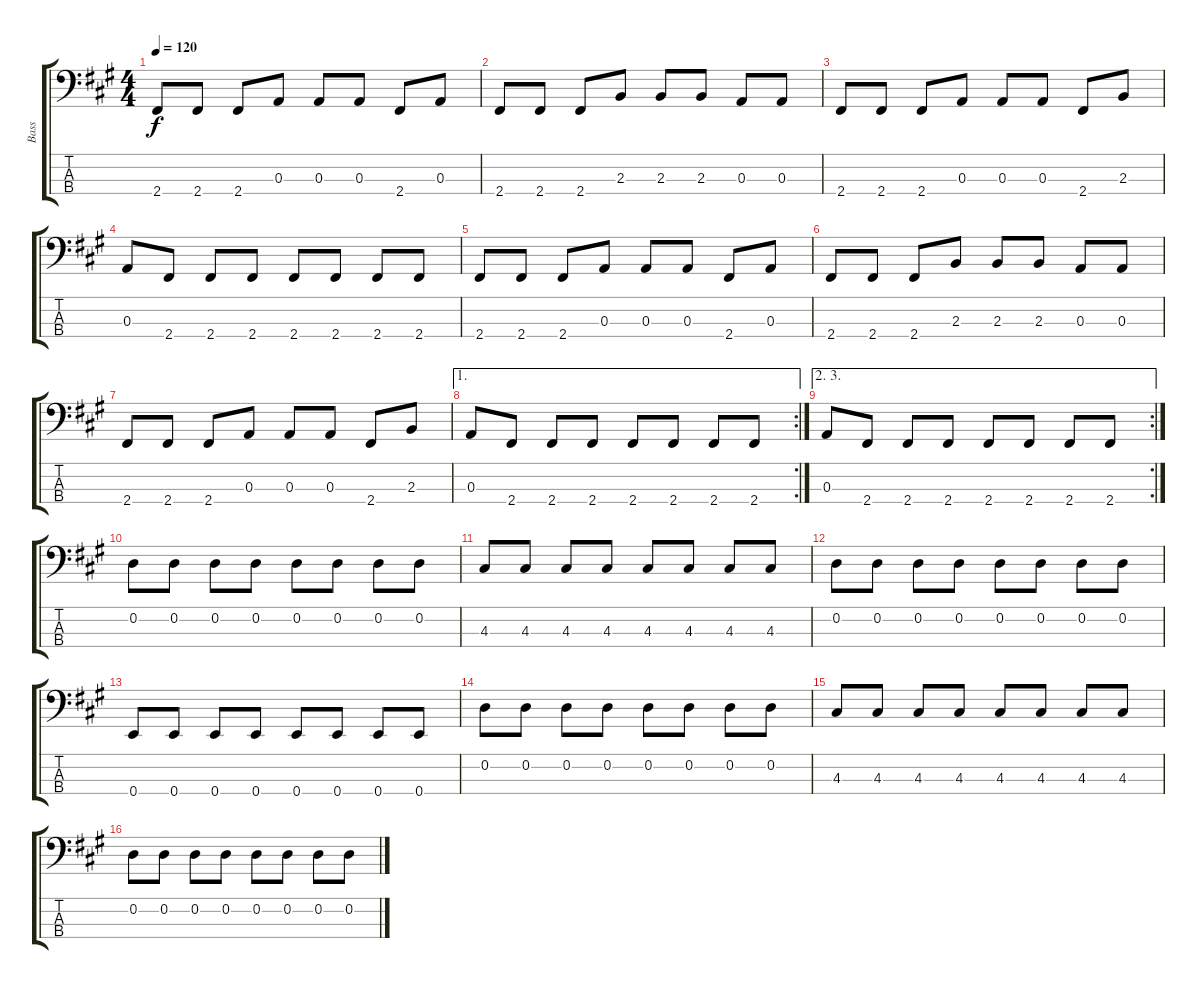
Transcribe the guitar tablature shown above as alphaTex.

\track ("Bass" "Bass") {instrument electricbassfinger}
\staff {score tabs}
\tuning (G2 D2 A1 E1) {hide}
\ts (4 4)
\tempo 120
\clef f4
\ks a
2.4.8{dy f} 2.4.8 2.4.8 0.3.8 0.3.8 0.3.8 2.4.8 0.3.8 |
2.4.8 2.4.8 2.4.8 2.3.8 2.3.8 2.3.8 0.3.8 0.3.8 |
2.4.8 2.4.8 2.4.8 0.3.8 0.3.8 0.3.8 2.4.8 2.3.8 |
0.3.8 2.4.8 2.4.8 2.4.8 2.4.8 2.4.8 2.4.8 2.4.8 |
2.4.8 2.4.8 2.4.8 0.3.8 0.3.8 0.3.8 2.4.8 0.3.8 |
2.4.8 2.4.8 2.4.8 2.3.8 2.3.8 2.3.8 0.3.8 0.3.8 |
2.4.8 2.4.8 2.4.8 0.3.8 0.3.8 0.3.8 2.4.8 2.3.8 |
\ae 1
\rc 2
0.3.8 2.4.8 2.4.8 2.4.8 2.4.8 2.4.8 2.4.8 2.4.8 |
\ae (2 3)
\rc 2
0.3.8 2.4.8 2.4.8 2.4.8 2.4.8 2.4.8 2.4.8 2.4.8 |
0.2.8 0.2.8 0.2.8 0.2.8 0.2.8 0.2.8 0.2.8 0.2.8 |
4.3.8 4.3.8 4.3.8 4.3.8 4.3.8 4.3.8 4.3.8 4.3.8 |
0.2.8 0.2.8 0.2.8 0.2.8 0.2.8 0.2.8 0.2.8 0.2.8 |
0.4.8 0.4.8 0.4.8 0.4.8 0.4.8 0.4.8 0.4.8 0.4.8 |
0.2.8 0.2.8 0.2.8 0.2.8 0.2.8 0.2.8 0.2.8 0.2.8 |
4.3.8 4.3.8 4.3.8 4.3.8 4.3.8 4.3.8 4.3.8 4.3.8 |
0.2.8 0.2.8 0.2.8 0.2.8 0.2.8 0.2.8 0.2.8 0.2.8
